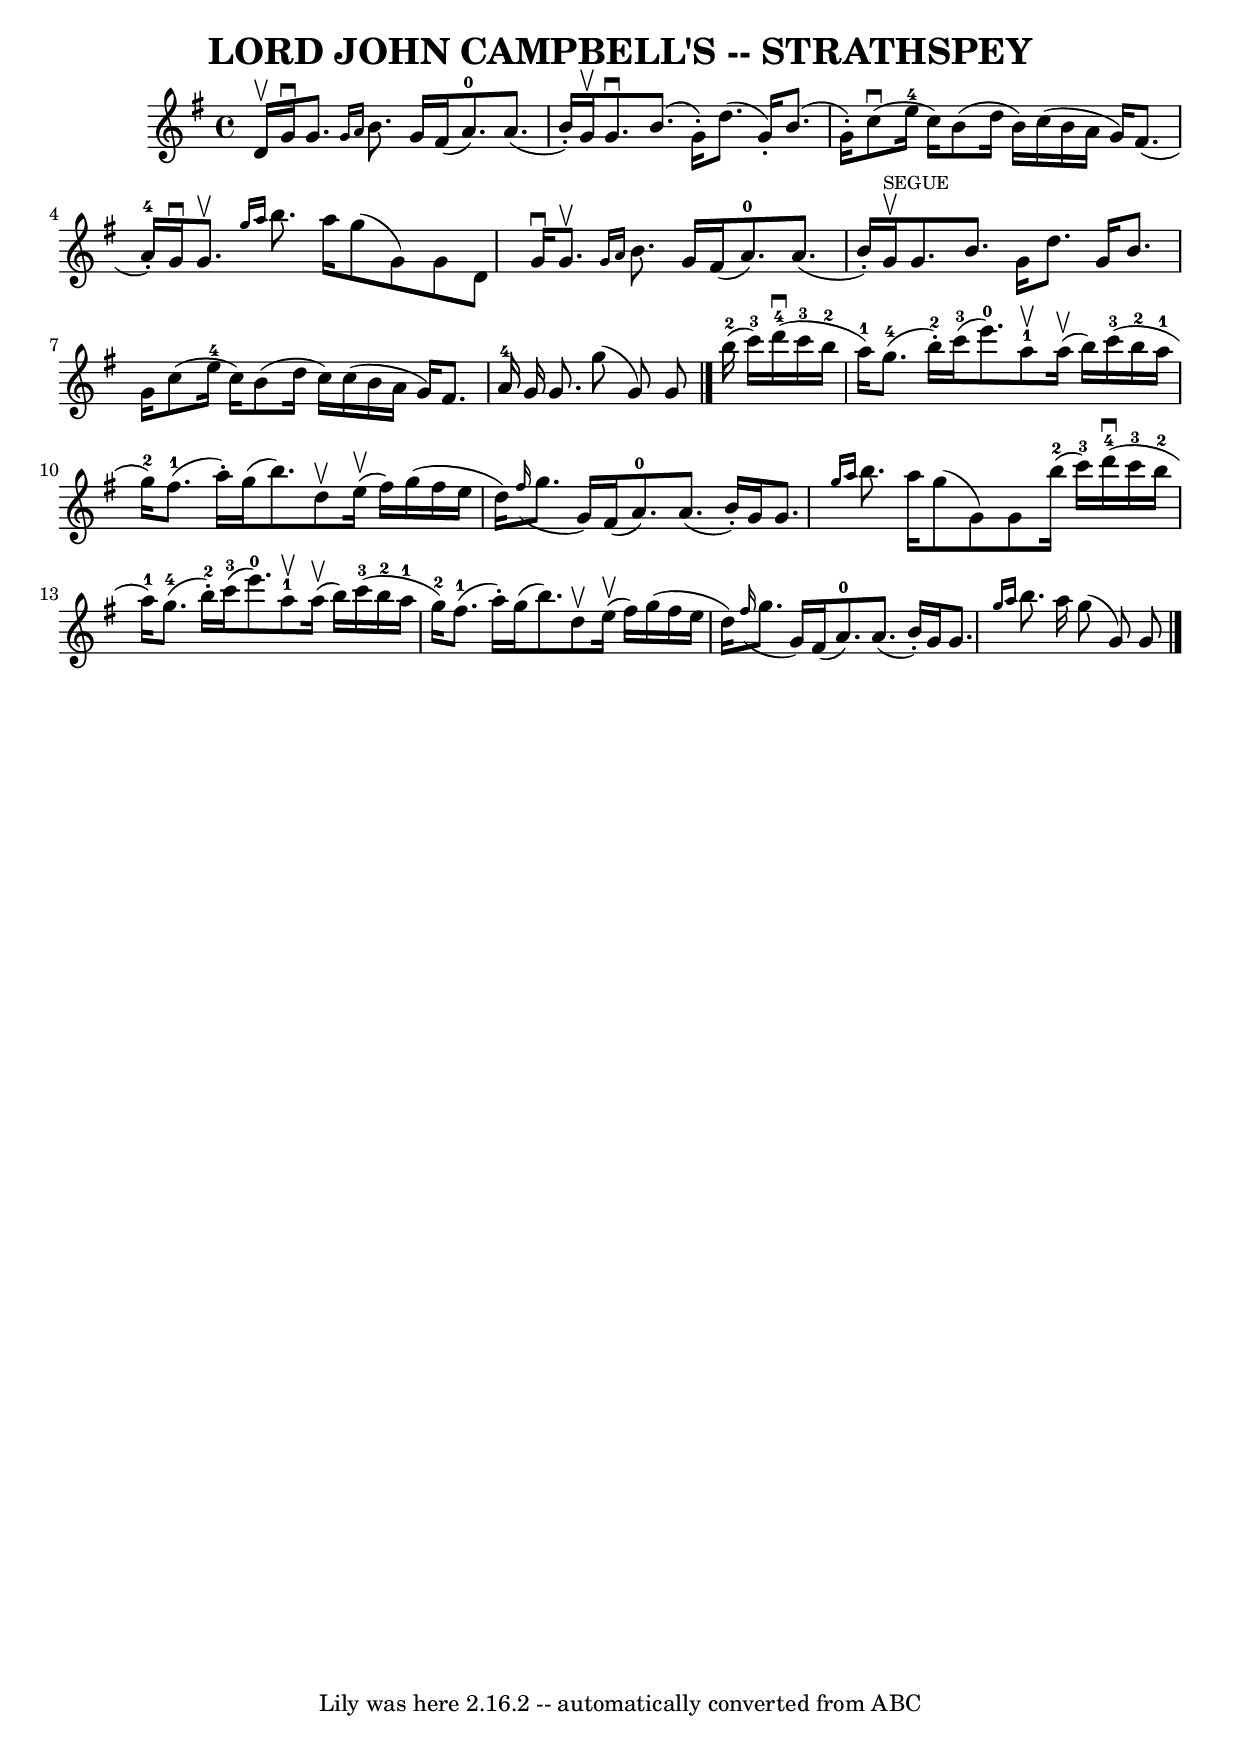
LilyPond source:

\version "2.16.2"
\include "Mammoth.ily"
\header {
  %% book = "Ryan's Mammoth Collection of Fiddle Tunes"
  crossRefNumber = "1"
  footnotes = ""
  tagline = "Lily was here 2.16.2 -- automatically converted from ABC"
  title = "LORD JOHN CAMPBELL'S -- STRATHSPEY"

}
voicedefault =  {


  \override Staff.TimeSignature #'style = #'C
  \time 4/4 
  \key g \major
 d'16^\upbow       |
  g'16^\downbow g'8.  
  \grace { g'16 a'16  
	 } b'8. g'16 fis'16 (a'8.-0) a'8. (
  b'16 -.)   |
  g'16^\upbow g'8.^\downbow b'8. (g'16 -.)   
  d''8. (g'16 -.) b'8. (g'16 -.)       |
  c''8 (^\downbow   
  e''16-4 c''16) b'8 (d''16 b'16) c''16 (b'16 a'16    
  g'16) fis'8. (a'16-4-.)   |
  g'16^\downbow g'8. 
  ^\upbow \grace { g''16 a''16  
		 } b''8. a''16 g''8 (g'8)   
  g'8 d'8    |
  |
  g'16^\downbow g'8.^\upbow \grace {    
    g'16 a'16  
  } b'8. g'16 fis'16 (a'8.-0) a'8. (b'16 -.) 
  |
  g'16^\segue^\upbow g'8. b'8. g'16 d''8. g'16    
  b'8. g'16        |
  c''8 (e''16-4 c''16) b'8 (d''16  
  c''16) c''16 (b'16 a'16 g'16) fis'8. a'16-4   
  |
  g'16 g'8. g''8 (g'8) g'8    \bar "|." b''16 
  -2(c'''16-3)       |
  d'''16-4(^\downbow c'''16-3 
  b''16-2 a''16-1) g''8.-4(b''16-2-.) c'''16-3(
  e'''8.-0) a''8-1^\upbow a''16 (^\upbow b''16)   |
  
  c'''16-3(b''16-2 a''16-1 g''16-2) fis''8.-1(
  a''16 -.) g''16 (b''8.) d''8^\upbow e''16 (^\upbow fis''16  
  -)       |
  g''16 (fis''16 e''16 d''16)   \grace {    
    fis''16 (
  } g''8. g'16) fis'16 (a'8.-0) a'8. (b'16 -.) 
  |
  g'16 g'8.  \grace { g''16 a''16  
		    } b''8. a''16    
  g''8 (g'8) g'8 b''16-2(c'''16-3)   |
  
  |
  d'''16-4(^\downbow c'''16-3 b''16-2 a''16-1) 
  g''8.-4(b''16-2-.) c'''16-3(e'''8.-0) a''8 
  -1^\upbow a''16 (^\upbow b''16)   |
  c'''16-3(b''16 
  -2 a''16-1 g''16-2) fis''8.-1(a''16 -.) g''16 (
  b''8.) d''8^\upbow e''16 (^\upbow fis''16)       |
  
  g''16 (fis''16 e''16 d''16)   \grace { fis''16 (
				       } g''8.    
  g'16) fis'16 (a'8.-0) a'8. (b'16 -.)   |
  g'16    
  g'8.  \grace { g''16 a''16  
	       } b''8. a''16 g''8 (g'8) g'8  
  \bar "|."   

}

\score{
  <<

    \context Staff="default"
    {
      \voicedefault 
      
    }

  >>
  \layout {
    
  }
  \midi {
  }

}
